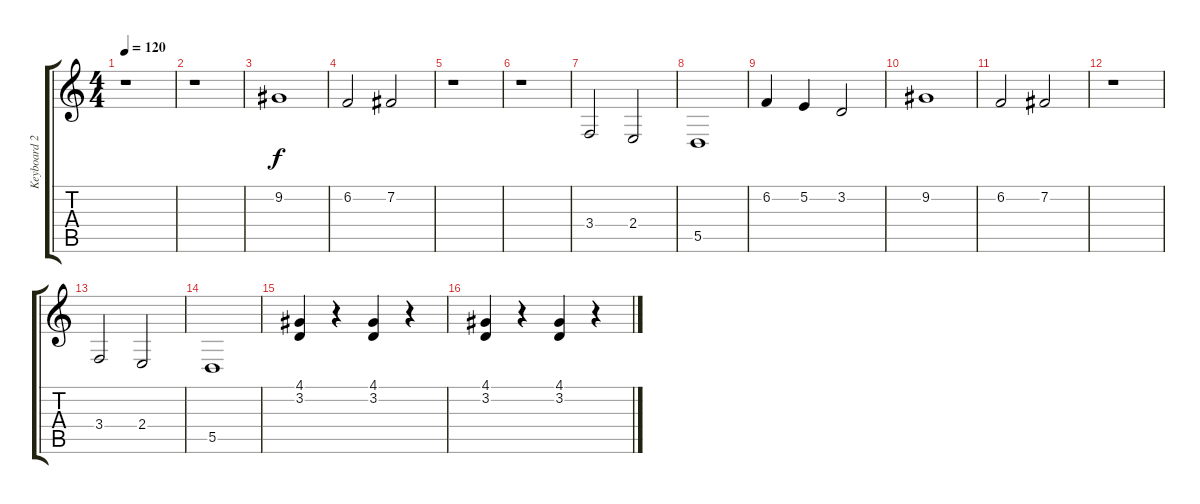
\track ("Keyboard 2" "Keyboard 2") {instrument choiraahs}
\staff {score tabs}
\tuning (E4 B3 G3 D3 A2 D2) {hide}
\ts (4 4)
\tempo 120
\clef g2
\ks c
r.1{dy f volume 14} |
r.1 |
9.2.1 |
6.2.2 7.2.2 |
r.1 |
r.1 |
3.4.2 2.4.2 |
5.5.1 |
6.2.4{volume 11 instrument stringensemble1} 5.2.4 3.2.2 |
9.2.1{volume 14 instrument choiraahs} |
6.2.2 7.2.2 |
r.1 |
3.4.2 2.4.2 |
5.5.1 |
(4.1 3.2).4 r.4 (4.1 3.2).4 r.4 |
(4.1 3.2).4 r.4 (4.1 3.2).4 r.4
